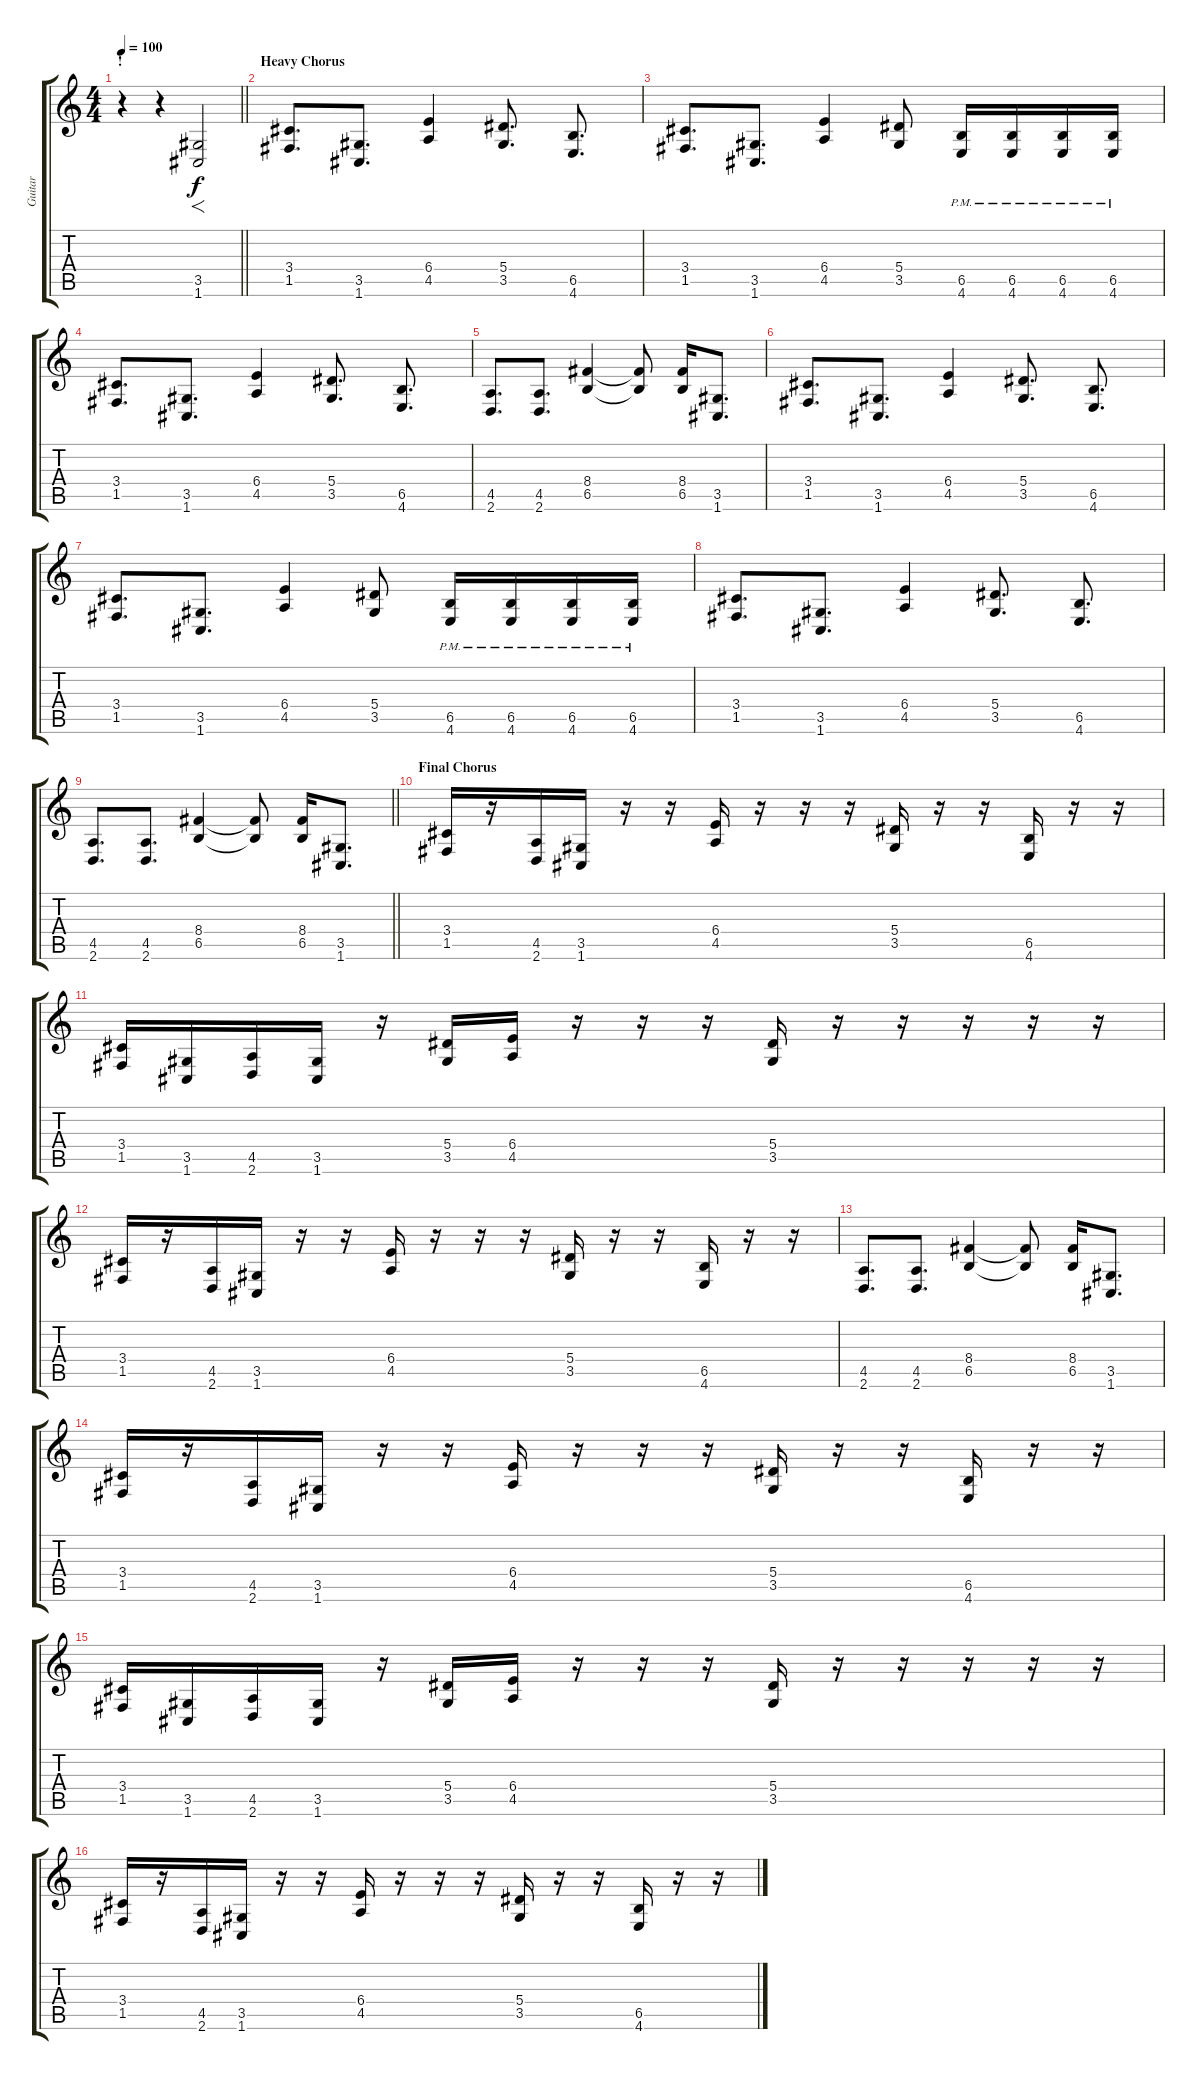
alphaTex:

\track ("Guitar" "Guitar") {instrument distortionguitar}
\staff {score tabs}
\tuning (C4 G3 Eb3 Bb2 F2 C2) {hide}
\ts (4 4)
\section ("" "!")
\tempo 100
\clef g2
\barLineRight lightlight
\ks c
r.4{dy f} r.4 (3.5 1.6).2{f} |
\section ("" "Heavy Chorus")
(3.4 1.5).8{d} (3.5 1.6).8{d} (6.4 4.5).4 (5.4 3.5).8{d} (6.5 4.6).8{d} |
(3.4 1.5).8{d} (3.5 1.6).8{d} (6.4 4.5).4 (5.4 3.5).8 (6.5{pm} 4.6{pm}).16 (6.5{pm} 4.6{pm}).16 (6.5{pm} 4.6{pm}).16 (6.5{pm} 4.6{pm}).16 |
(3.4 1.5).8{d} (3.5 1.6).8{d} (6.4 4.5).4 (5.4 3.5).8{d} (6.5 4.6).8{d} |
(4.5 2.6).8{d} (4.5 2.6).8{d} (8.4 6.5).4 (8.4{t} 6.5{t}).8 (8.4 6.5).16 (3.5 1.6).8{d} |
(3.4 1.5).8{d} (3.5 1.6).8{d} (6.4 4.5).4 (5.4 3.5).8{d} (6.5 4.6).8{d} |
(3.4 1.5).8{d} (3.5 1.6).8{d} (6.4 4.5).4 (5.4 3.5).8 (6.5{pm} 4.6{pm}).16 (6.5{pm} 4.6{pm}).16 (6.5{pm} 4.6{pm}).16 (6.5{pm} 4.6{pm}).16 |
(3.4 1.5).8{d} (3.5 1.6).8{d} (6.4 4.5).4 (5.4 3.5).8{d} (6.5 4.6).8{d} |
\barLineRight lightlight
(4.5 2.6).8{d} (4.5 2.6).8{d} (8.4 6.5).4 (8.4{t} 6.5{t}).8 (8.4 6.5).16 (3.5 1.6).8{d} |
\section ("" "Final Chorus")
(3.4 1.5).16 r.16 (4.5 2.6).16 (3.5 1.6).16 r.16 r.16 (6.4 4.5).16 r.16 r.16 r.16 (5.4 3.5).16 r.16 r.16 (6.5 4.6).16 r.16 r.16 |
(3.4 1.5).16 (3.5 1.6).16 (4.5 2.6).16 (3.5 1.6).16 r.16 (5.4 3.5).16 (6.4 4.5).16 r.16 r.16 r.16 (5.4 3.5).16 r.16 r.16 r.16 r.16 r.16 |
(3.4 1.5).16 r.16 (4.5 2.6).16 (3.5 1.6).16 r.16 r.16 (6.4 4.5).16 r.16 r.16 r.16 (5.4 3.5).16 r.16 r.16 (6.5 4.6).16 r.16 r.16 |
(4.5 2.6).8{d} (4.5 2.6).8{d} (8.4 6.5).4 (8.4{t} 6.5{t}).8 (8.4 6.5).16 (3.5 1.6).8{d} |
(3.4 1.5).16 r.16 (4.5 2.6).16 (3.5 1.6).16 r.16 r.16 (6.4 4.5).16 r.16 r.16 r.16 (5.4 3.5).16 r.16 r.16 (6.5 4.6).16 r.16 r.16 |
(3.4 1.5).16 (3.5 1.6).16 (4.5 2.6).16 (3.5 1.6).16 r.16 (5.4 3.5).16 (6.4 4.5).16 r.16 r.16 r.16 (5.4 3.5).16 r.16 r.16 r.16 r.16 r.16 |
(3.4 1.5).16 r.16 (4.5 2.6).16 (3.5 1.6).16 r.16 r.16 (6.4 4.5).16 r.16 r.16 r.16 (5.4 3.5).16 r.16 r.16 (6.5 4.6).16 r.16 r.16
